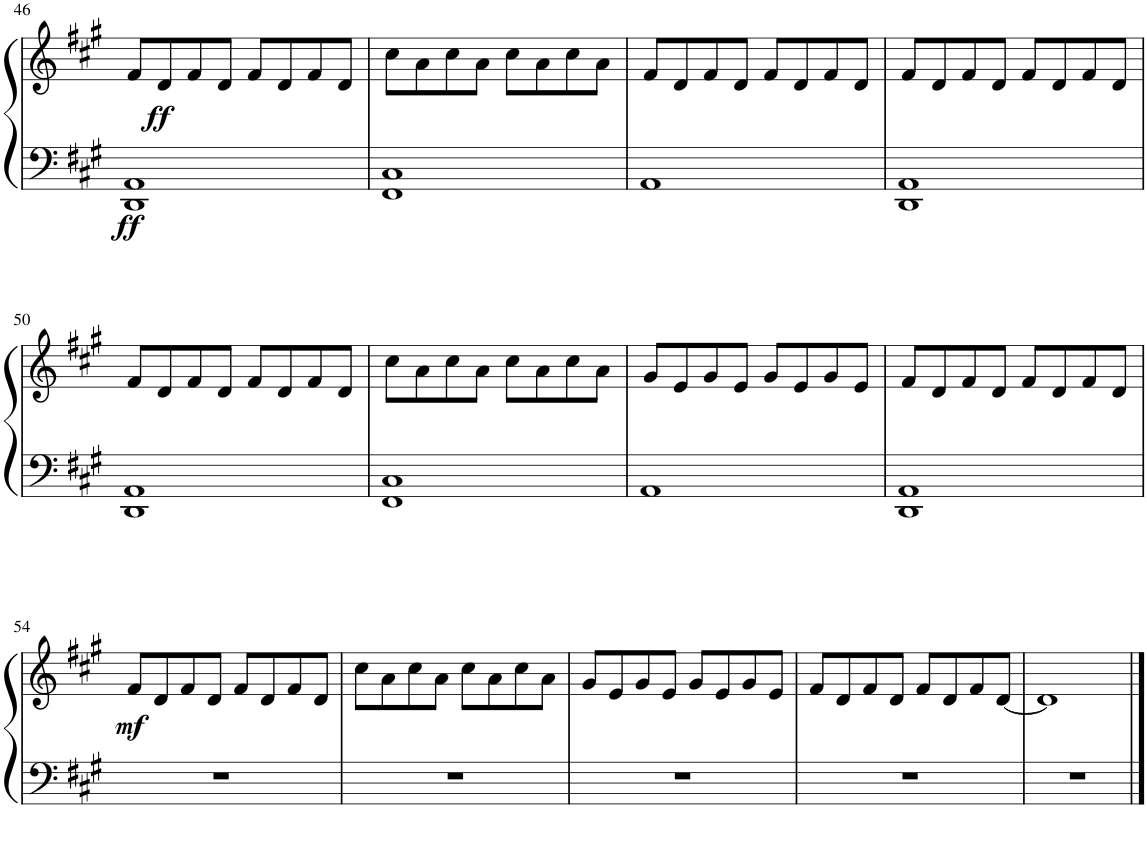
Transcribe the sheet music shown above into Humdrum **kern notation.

**kern	**kern	**dynam
*part1	*part1	*part1
*staff2	*staff1	*staff1/2
*I"Piano	*	*
*I'Pno.	*	*
!!LO:PB:g=z
*clefF4	*clefG2	*
*k[f#c#g#]	*k[f#c#g#]	*
*M4/4	*M4/4	*
=46	=46	=46
!	!	!LO:DY:b=2
1DD 1AA	8f#/L	ff
!	!	!LO:DY:b
.	8d/	ff
.	8f#/	.
.	8d/J	.
.	8f#/L	.
.	8d/	.
.	8f#/	.
.	8d/J	.
=47	=47	=47
1FF# 1C#	8cc#\L	.
.	8a\	.
.	8cc#\	.
.	8a\J	.
.	8cc#\L	.
.	8a\	.
.	8cc#\	.
.	8a\J	.
=48	=48	=48
1AA	8f#/L	.
.	8d/	.
.	8f#/	.
.	8d/J	.
.	8f#/L	.
.	8d/	.
.	8f#/	.
.	8d/J	.
=49	=49	=49
1DD 1AA	8f#/L	.
.	8d/	.
.	8f#/	.
.	8d/J	.
.	8f#/L	.
.	8d/	.
.	8f#/	.
.	8d/J	.
!!LO:LB:g=z
=50	=50	=50
1DD 1AA	8f#/L	.
.	8d/	.
.	8f#/	.
.	8d/J	.
.	8f#/L	.
.	8d/	.
.	8f#/	.
.	8d/J	.
=51	=51	=51
1FF# 1C#	8cc#\L	.
.	8a\	.
.	8cc#\	.
.	8a\J	.
.	8cc#\L	.
.	8a\	.
.	8cc#\	.
.	8a\J	.
=52	=52	=52
1AA	8g#/L	.
.	8e/	.
.	8g#/	.
.	8e/J	.
.	8g#/L	.
.	8e/	.
.	8g#/	.
.	8e/J	.
=53	=53	=53
1DD 1AA	8f#/L	.
.	8d/	.
.	8f#/	.
.	8d/J	.
.	8f#/L	.
.	8d/	.
.	8f#/	.
.	8d/J	.
!!LO:LB:g=z
=54	=54	=54
!	!	!LO:DY:b
1r	8f#/L	mf
.	8d/	.
.	8f#/	.
.	8d/J	.
.	8f#/L	.
.	8d/	.
.	8f#/	.
.	8d/J	.
=55	=55	=55
1r	8cc#\L	.
.	8a\	.
.	8cc#\	.
.	8a\J	.
.	8cc#\L	.
.	8a\	.
.	8cc#\	.
.	8a\J	.
=56	=56	=56
1r	8g#/L	.
.	8e/	.
.	8g#/	.
.	8e/J	.
.	8g#/L	.
.	8e/	.
.	8g#/	.
.	8e/J	.
=57	=57	=57
1r	8f#/L	.
.	8d/	.
.	8f#/	.
.	8d/J	.
.	8f#/L	.
.	8d/	.
.	8f#/	.
.	[8d/J	.
=58	=58	=58
1r	1d]	.
==	==	==
*-	*-	*-
